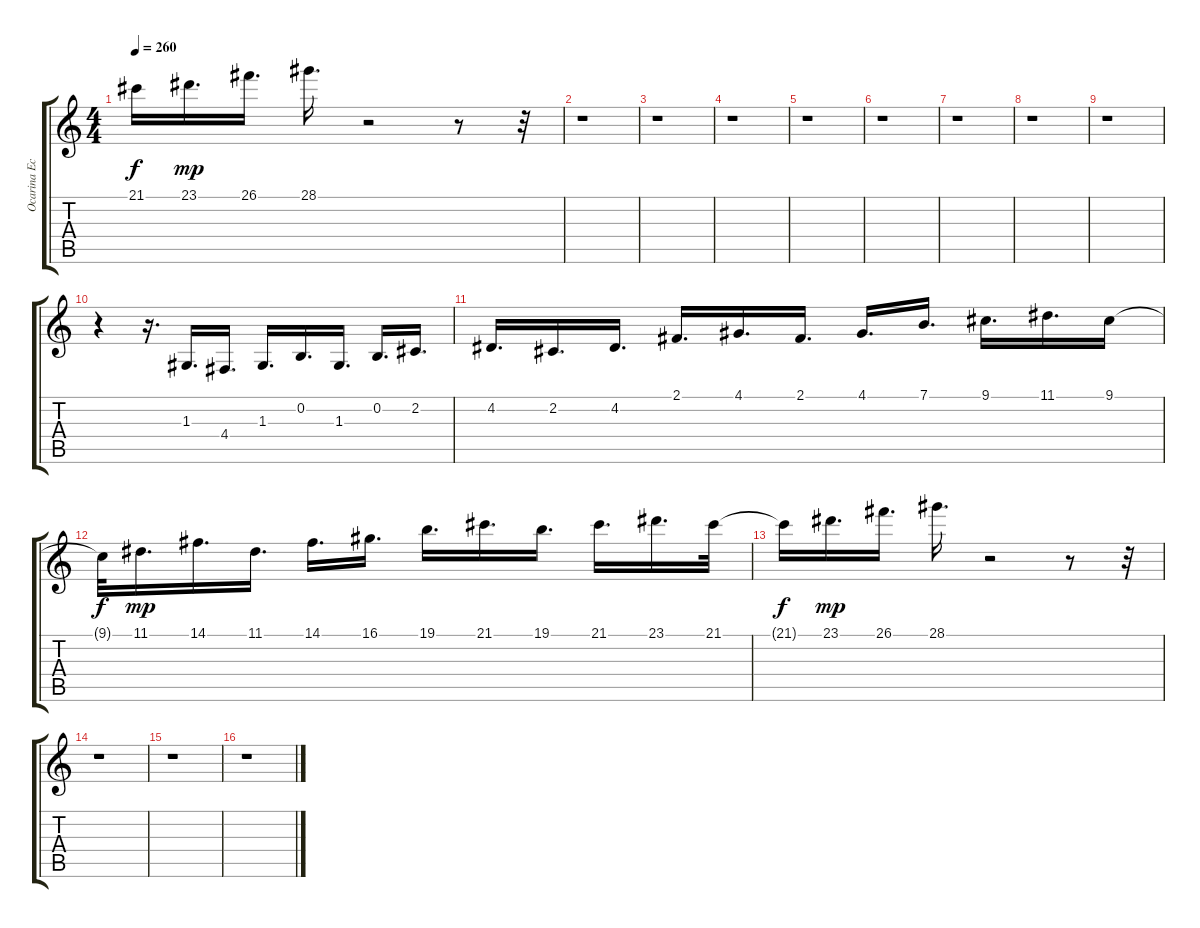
\track ("Ocarina Echo" "Ocarina Ec") {instrument ocarina}
\staff {score tabs}
\tuning (E4 B3 G3 D3 A2 E2) {hide}
\ts (4 4)
\tempo 260
\clef g2
\ks c
21.1{t}.16{dy f} 23.1.16{d dy mp} 26.1.16{d} 28.1.16{d} r.2 r.8 r.32 |
r.1 |
r.1 |
r.1 |
r.1 |
r.1 |
r.1 |
r.1 |
r.1 |
r.4 r.16{d} 1.3.16{d} 4.4.16{d} 1.3.16{d} 0.2.16{d} 1.3.16{d} 0.2.16{d} 2.2.16{d} |
4.2.16{d} 2.2.16{d} 4.2.16{d} 2.1.16{d} 4.1.16{d} 2.1.16{d} 4.1.16{d} 7.1.16{d} 9.1.16{d} 11.1.16{d} 9.1.16 |
9.1{t}.32{dy f} 11.1.16{d dy mp} 14.1.16{d} 11.1.16{d} 14.1.16{d} 16.1.16{d} 19.1.16{d} 21.1.16{d} 19.1.16{d} 21.1.16{d} 23.1.16{d} 21.1.32 |
21.1{t}.16{dy f} 23.1.16{d dy mp} 26.1.16{d} 28.1.16{d} r.2 r.8 r.32 |
r.1 |
r.1 |
r.1
